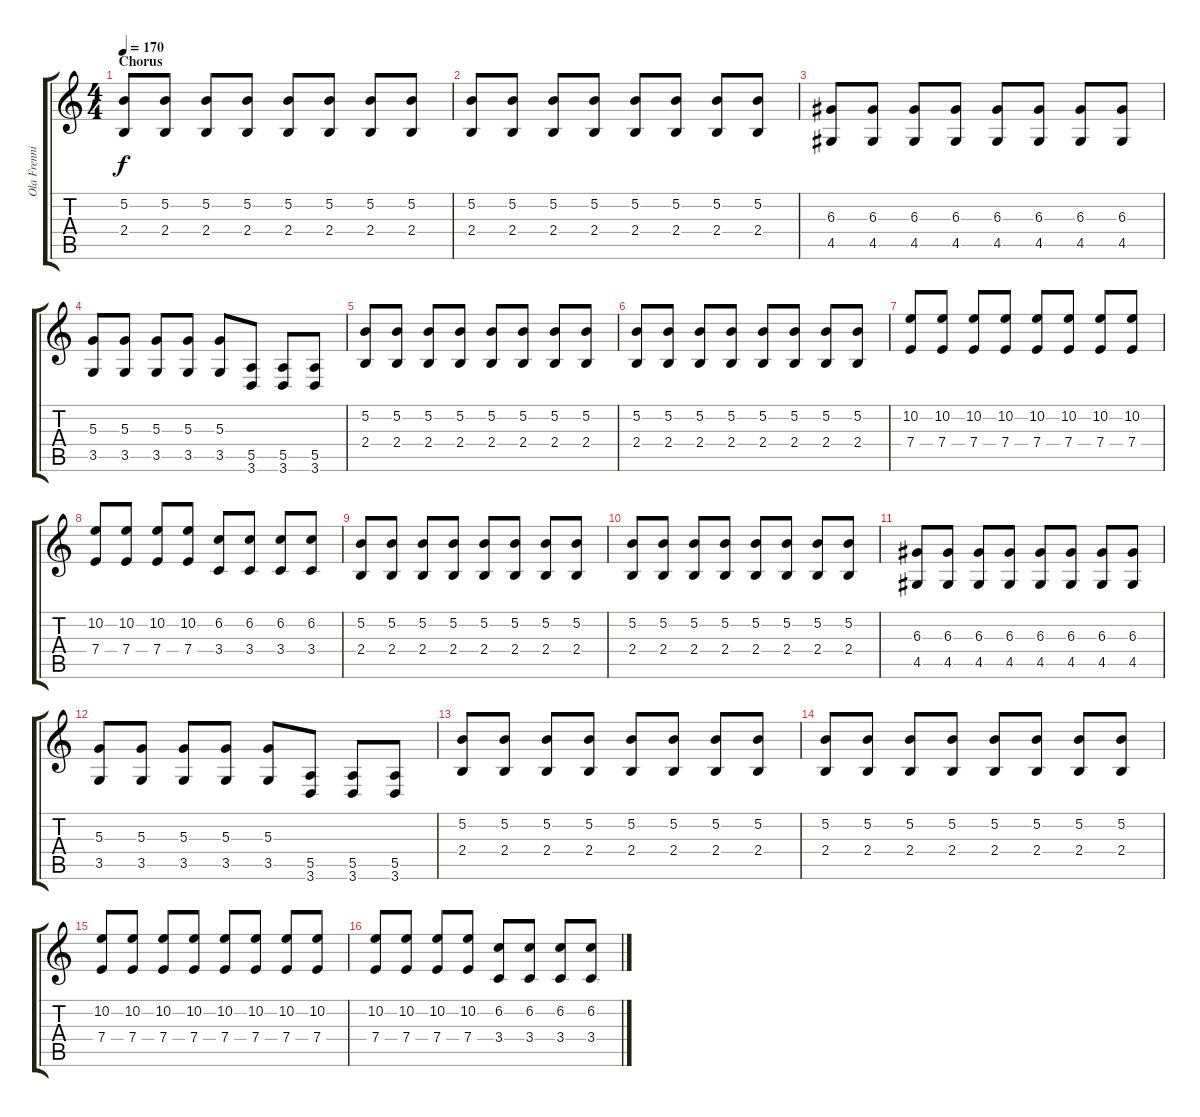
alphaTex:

\track ("Ola Frenning -Lead Guitar-" "Ola Frenni") {instrument distortionguitar}
\staff {score tabs}
\tuning (B3 Gb3 D3 A2 E2 B1) {hide}
\ts (4 4)
\section ("" "Chorus")
\tempo 170
\clef g2
\ks c
(5.2 2.4).8{dy f} (5.2 2.4).8 (5.2 2.4).8 (5.2 2.4).8 (5.2 2.4).8 (5.2 2.4).8 (5.2 2.4).8 (5.2 2.4).8 |
(5.2 2.4).8 (5.2 2.4).8 (5.2 2.4).8 (5.2 2.4).8 (5.2 2.4).8 (5.2 2.4).8 (5.2 2.4).8 (5.2 2.4).8 |
(6.3 4.5).8 (6.3 4.5).8 (6.3 4.5).8 (6.3 4.5).8 (6.3 4.5).8 (6.3 4.5).8 (6.3 4.5).8 (6.3 4.5).8 |
(5.3 3.5).8 (5.3 3.5).8 (5.3 3.5).8 (5.3 3.5).8 (5.3 3.5).8 (5.5 3.6).8 (5.5 3.6).8 (5.5 3.6).8 |
(5.2 2.4).8 (5.2 2.4).8 (5.2 2.4).8 (5.2 2.4).8 (5.2 2.4).8 (5.2 2.4).8 (5.2 2.4).8 (5.2 2.4).8 |
(5.2 2.4).8 (5.2 2.4).8 (5.2 2.4).8 (5.2 2.4).8 (5.2 2.4).8 (5.2 2.4).8 (5.2 2.4).8 (5.2 2.4).8 |
(10.2 7.4).8 (10.2 7.4).8 (10.2 7.4).8 (10.2 7.4).8 (10.2 7.4).8 (10.2 7.4).8 (10.2 7.4).8 (10.2 7.4).8 |
(10.2 7.4).8 (10.2 7.4).8 (10.2 7.4).8 (10.2 7.4).8 (6.2 3.4).8 (6.2 3.4).8 (6.2 3.4).8 (6.2 3.4).8 |
(5.2 2.4).8 (5.2 2.4).8 (5.2 2.4).8 (5.2 2.4).8 (5.2 2.4).8 (5.2 2.4).8 (5.2 2.4).8 (5.2 2.4).8 |
(5.2 2.4).8 (5.2 2.4).8 (5.2 2.4).8 (5.2 2.4).8 (5.2 2.4).8 (5.2 2.4).8 (5.2 2.4).8 (5.2 2.4).8 |
(6.3 4.5).8 (6.3 4.5).8 (6.3 4.5).8 (6.3 4.5).8 (6.3 4.5).8 (6.3 4.5).8 (6.3 4.5).8 (6.3 4.5).8 |
(5.3 3.5).8 (5.3 3.5).8 (5.3 3.5).8 (5.3 3.5).8 (5.3 3.5).8 (5.5 3.6).8 (5.5 3.6).8 (5.5 3.6).8 |
(5.2 2.4).8 (5.2 2.4).8 (5.2 2.4).8 (5.2 2.4).8 (5.2 2.4).8 (5.2 2.4).8 (5.2 2.4).8 (5.2 2.4).8 |
(5.2 2.4).8 (5.2 2.4).8 (5.2 2.4).8 (5.2 2.4).8 (5.2 2.4).8 (5.2 2.4).8 (5.2 2.4).8 (5.2 2.4).8 |
(10.2 7.4).8 (10.2 7.4).8 (10.2 7.4).8 (10.2 7.4).8 (10.2 7.4).8 (10.2 7.4).8 (10.2 7.4).8 (10.2 7.4).8 |
(10.2 7.4).8 (10.2 7.4).8 (10.2 7.4).8 (10.2 7.4).8 (6.2 3.4).8 (6.2 3.4).8 (6.2 3.4).8 (6.2 3.4).8
